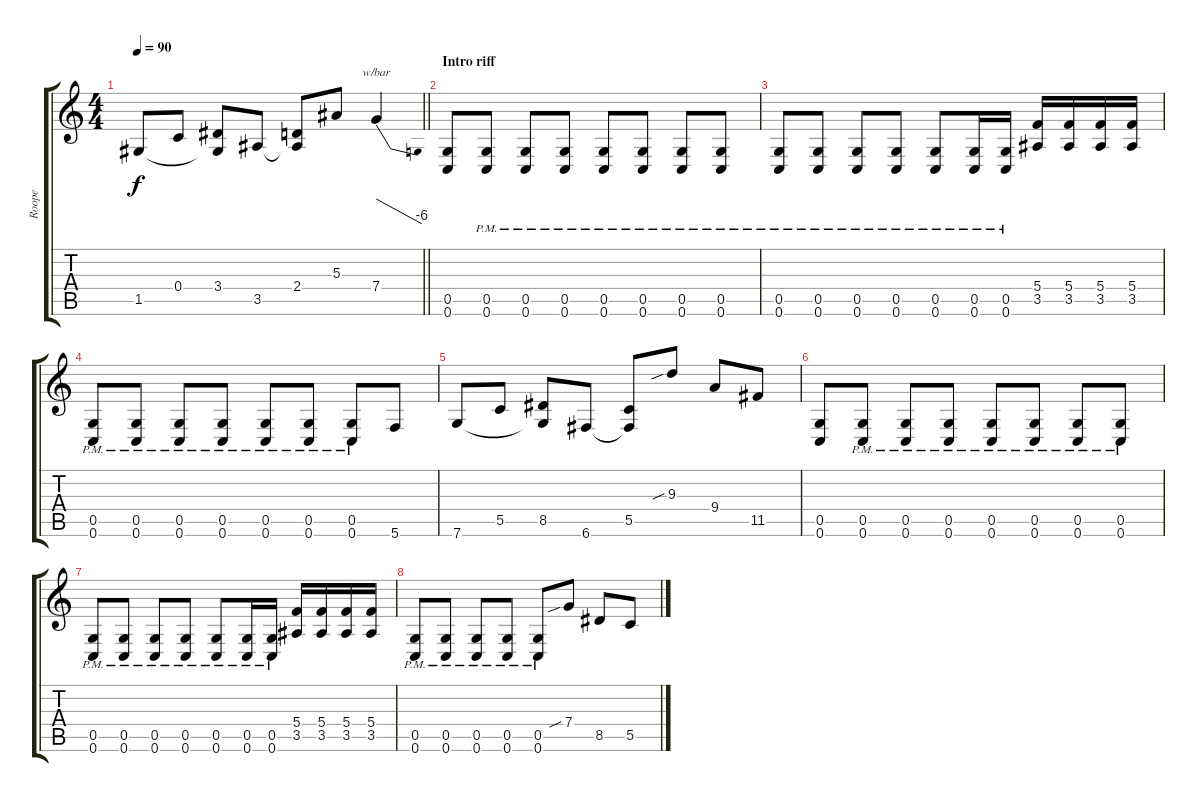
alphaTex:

\track ("Roope" "Roope") {instrument distortionguitar}
\staff {score tabs}
\tuning (D4 A3 F3 C3 G2 C2) {hide}
\ts (4 4)
\tempo 90
\clef g2
\barLineRight lightlight
\ks c
1.5.8{dy f} 0.4.8 (3.4 1.5{t}).8 3.5.8 (2.4 3.5{t}).8 5.3.8 7.4.4{tbe (dive default 0 0 60 -24)} |
\section ("" "Intro riff")
(0.5 0.6).8 (0.5{pm} 0.6{pm}).8 (0.5{pm} 0.6{pm}).8 (0.5{pm} 0.6{pm}).8 (0.5{pm} 0.6{pm}).8 (0.5{pm} 0.6{pm}).8 (0.5{pm} 0.6{pm}).8 (0.5{pm} 0.6{pm}).8 |
(0.5{pm} 0.6{pm}).8 (0.5{pm} 0.6{pm}).8 (0.5{pm} 0.6{pm}).8 (0.5{pm} 0.6{pm}).8 (0.5{pm} 0.6{pm}).8 (0.5{pm} 0.6{pm}).16 (0.5{pm} 0.6{pm}).16 (5.4 3.5).16 (5.4 3.5).16 (5.4 3.5).16 (5.4 3.5).16 |
(0.5{pm} 0.6{pm}).8 (0.5{pm} 0.6{pm}).8 (0.5{pm} 0.6{pm}).8 (0.5{pm} 0.6{pm}).8 (0.5{pm} 0.6{pm}).8 (0.5{pm} 0.6{pm}).8 (0.5{pm} 0.6{pm}).8 5.6.8 |
7.6.8 5.5.8 (8.5 7.6{t}).8 6.6.8 (5.5 6.6{t}).8 9.3{sib}.8 9.4.8 11.5.8 |
(0.5 0.6).8 (0.5{pm} 0.6{pm}).8 (0.5{pm} 0.6{pm}).8 (0.5{pm} 0.6{pm}).8 (0.5{pm} 0.6{pm}).8 (0.5{pm} 0.6{pm}).8 (0.5{pm} 0.6{pm}).8 (0.5{pm} 0.6{pm}).8 |
(0.5{pm} 0.6{pm}).8 (0.5{pm} 0.6{pm}).8 (0.5{pm} 0.6{pm}).8 (0.5{pm} 0.6{pm}).8 (0.5{pm} 0.6{pm}).8 (0.5{pm} 0.6{pm}).16 (0.5{pm} 0.6{pm}).16 (5.4 3.5).16 (5.4 3.5).16 (5.4 3.5).16 (5.4 3.5).16 |
(0.5{pm} 0.6{pm}).8 (0.5{pm} 0.6{pm}).8 (0.5{pm} 0.6{pm}).8 (0.5{pm} 0.6{pm}).8 (0.5{pm} 0.6{pm}).8 7.4{sib}.8 8.5.8 5.5.8
